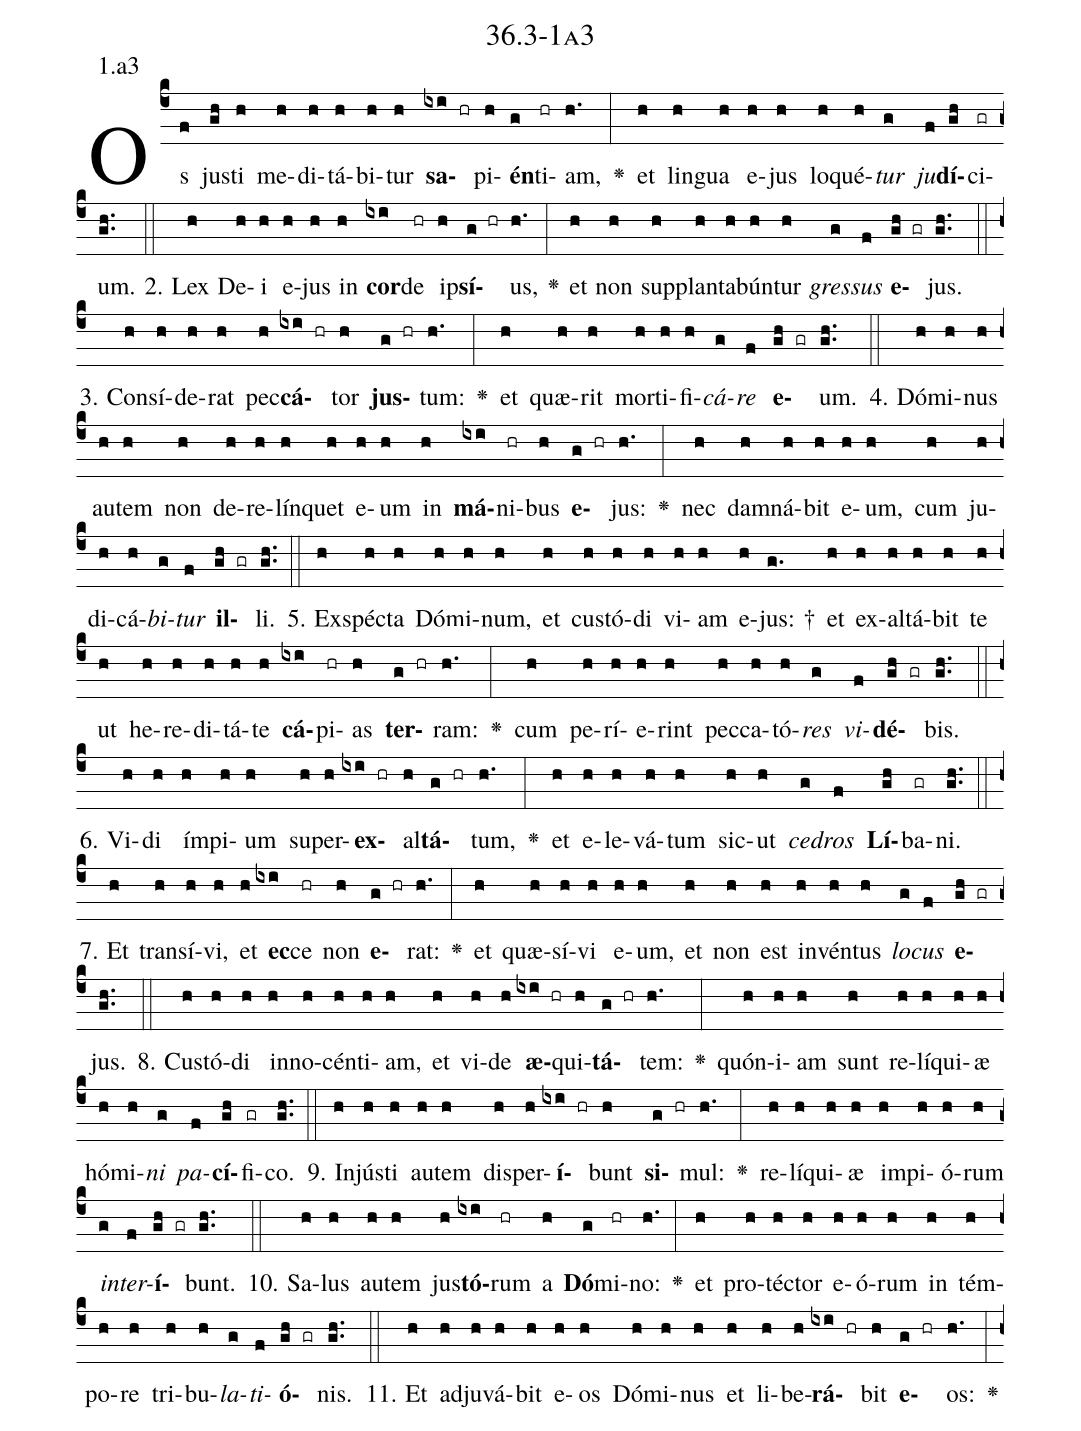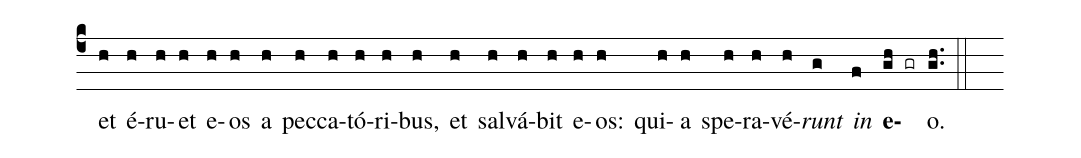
name: 36.3-1a3;
annotation: 1.a3;
%%
(c4)Os(f) jus(gh)ti(h) me(h)di(h)tá(h)bi(h)tur(h) <b>sa</b>(ixi hr)pi(h)<b>én</b>(g)ti(hr)am,(h.) <v>\greheightstar</v>(:) et(h) lin(h)gua(h) e(h)jus(h) lo(h)qué(h)<i>tur</i>(g) <i>ju</i>(f)<b>dí</b>(gh)ci(gr)um.(gh..) (::)
2. Lex(h) De(h)i(h) e(h)jus(h) in(h) <b>cor</b>(ixi)de(hr) ip(h)<b>sí</b>(g hr)us,(h.) <v>\greheightstar</v>(:) et(h) non(h) sup(h)plan(h)ta(h)bún(h)tur(h) <i>gres</i>(g)<i>sus</i>(f) <b>e</b>(gh gr)jus.(gh..) (::)
3. Con(h)sí(h)de(h)rat(h) pec(h)<b>cá</b>(ixi hr)tor(h) <b>jus</b>(g hr)tum:(h.) <v>\greheightstar</v>(:) et(h) quæ(h)rit(h) mor(h)ti(h)fi(h)<i>cá</i>(g)<i>re</i>(f) <b>e</b>(gh gr)um.(gh..) (::)
4. Dó(h)mi(h)nus(h) au(h)tem(h) non(h) de(h)re(h)lín(h)quet(h) e(h)um(h) in(h) <b>má</b>(ixi)ni(hr)bus(h) <b>e</b>(g hr)jus:(h.) <v>\greheightstar</v>(:) nec(h) dam(h)ná(h)bit(h) e(h)um,(h) cum(h) ju(h)di(h)cá(h)<i>bi</i>(g)<i>tur</i>(f) <b>il</b>(gh gr)li.(gh..) (::)
5. Ex(h)spéc(h)ta(h) Dó(h)mi(h)num,(h) et(h) cus(h)tó(h)di(h) vi(h)am(h) e(h)jus: †(g.) et(h) ex(h)al(h)tá(h)bit(h) te(h) ut(h) he(h)re(h)di(h)tá(h)te(h) <b>cá</b>(ixi)pi(hr)as(h) <b>ter</b>(g hr)ram:(h.) <v>\greheightstar</v>(:) cum(h) pe(h)rí(h)e(h)rint(h) pec(h)ca(h)tó(h)<i>res</i>(g) <i>vi</i>(f)<b>dé</b>(gh gr)bis.(gh..) (::)
6. Vi(h)di(h) ím(h)pi(h)um(h) su(h)per(h)<b>ex</b>(ixi hr)al(h)<b>tá</b>(g hr)tum,(h.) <v>\greheightstar</v>(:) et(h) e(h)le(h)vá(h)tum(h) sic(h)ut(h) <i>ce</i>(g)<i>dros</i>(f) <b>Lí</b>(gh)ba(gr)ni.(gh..) (::)
7. Et(h) trans(h)í(h)vi,(h) et(h) <b>ec</b>(ixi)ce(hr) non(h) <b>e</b>(g hr)rat:(h.) <v>\greheightstar</v>(:) et(h) quæ(h)sí(h)vi(h) e(h)um,(h) et(h) non(h) est(h) in(h)vén(h)tus(h) <i>lo</i>(g)<i>cus</i>(f) <b>e</b>(gh gr)jus.(gh..) (::)
8. Cus(h)tó(h)di(h) in(h)no(h)cén(h)ti(h)am,(h) et(h) vi(h)de(h) <b>æ</b>(ixi hr)qui(h)<b>tá</b>(g hr)tem:(h.) <v>\greheightstar</v>(:) quón(h)i(h)am(h) sunt(h) re(h)lí(h)qui(h)æ(h) hó(h)mi(h)<i>ni</i>(g) <i>pa</i>(f)<b>cí</b>(gh)fi(gr)co.(gh..) (::)
9. In(h)jús(h)ti(h) au(h)tem(h) dis(h)per(h)<b>í</b>(ixi hr)bunt(h) <b>si</b>(g hr)mul:(h.) <v>\greheightstar</v>(:) re(h)lí(h)qui(h)æ(h) im(h)pi(h)ó(h)rum(h) <i>in</i>(g)<i>ter</i>(f)<b>í</b>(gh gr)bunt.(gh..) (::)
10. Sa(h)lus(h) au(h)tem(h) jus(h)<b>tó</b>(ixi)rum(hr) a(h) <b>Dó</b>(g)mi(hr)no:(h.) <v>\greheightstar</v>(:) et(h) pro(h)téc(h)tor(h) e(h)ó(h)rum(h) in(h) tém(h)po(h)re(h) tri(h)bu(h)<i>la</i>(g)<i>ti</i>(f)<b>ó</b>(gh gr)nis.(gh..) (::)
11. Et(h) ad(h)ju(h)vá(h)bit(h) e(h)os(h) Dó(h)mi(h)nus(h) et(h) li(h)be(h)<b>rá</b>(ixi hr)bit(h) <b>e</b>(g hr)os:(h.) <v>\greheightstar</v>(:) et(h) é(h)ru(h)et(h) e(h)os(h) a(h) pec(h)ca(h)tó(h)ri(h)bus,(h) et(h) sal(h)vá(h)bit(h) e(h)os:(h) qui(h)a(h) spe(h)ra(h)vé(h)<i>runt</i>(g) <i>in</i>(f) <b>e</b>(gh gr)o.(gh..) (::)
